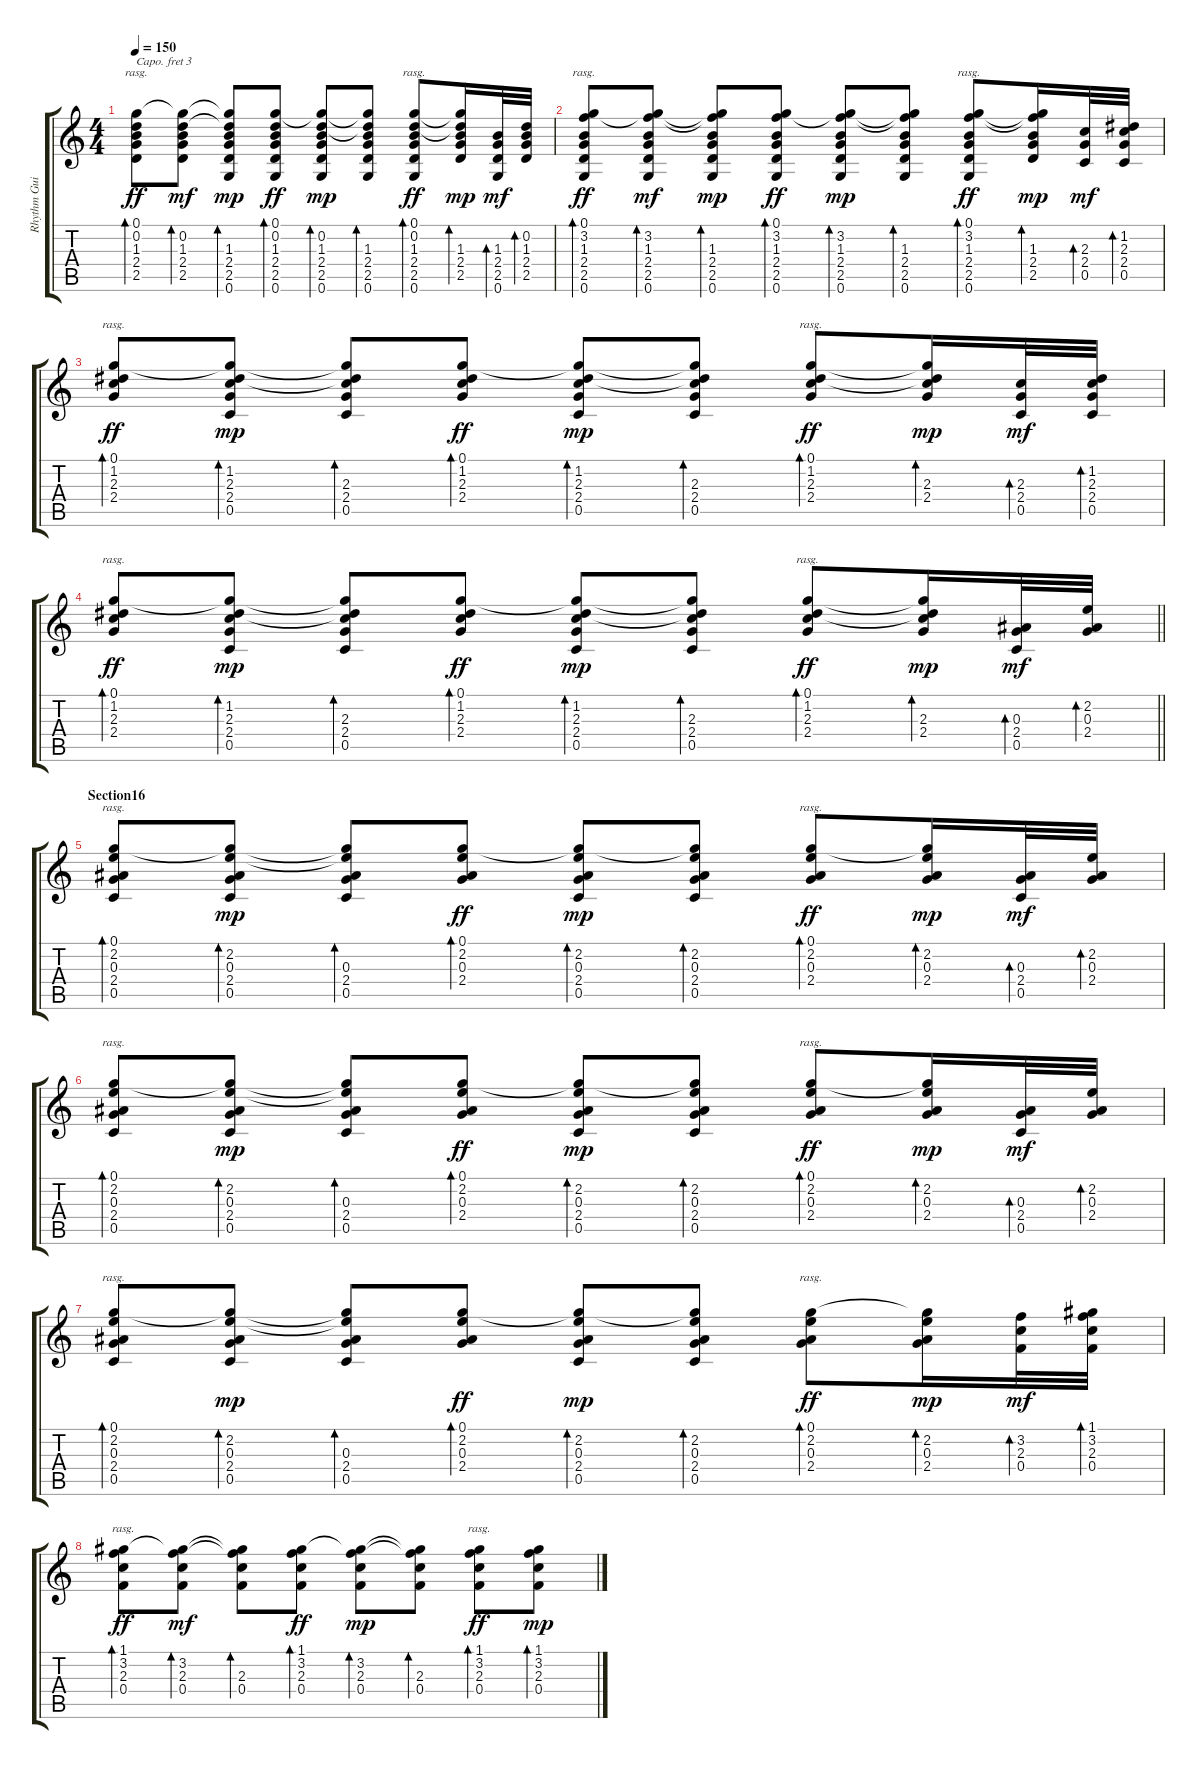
\track ("Rhythm Guitar 1" "Rhythm Gui") {instrument acousticguitarnylon}
\staff {score tabs}
\capo 3
\tuning (E4 B3 G3 D3 A2 E2) {hide}
\ts (4 4)
\tempo 150
\clef g2
\ks c
(0.1 0.2 1.3 2.4 2.5).8{bd 480 rasg ii dy ff} (0.1{t} 0.2 1.3 2.4 2.5).8{bd 60 dy mf} (0.1{t} 0.2{t} 1.3 2.4 2.5 0.6).8{bd 60 dy mp} (0.1 0.2 1.3 2.4 2.5 0.6).8{bd 60 dy ff} (0.1{t} 0.2 1.3 2.4 2.5 0.6).8{bd 60 dy mp} (0.1{t} 0.2{t} 1.3 2.4 2.5 0.6).8{bd 60} (0.1 0.2 1.3 2.4 2.5 0.6).8{bd 120 rasg ii dy ff} (0.1{t} 0.2{t} 1.3 2.4 2.5).16{bd 120 dy mp} (1.3 2.4 2.5 0.6).32{bd 60 dy mf} (0.2 1.3 2.4 2.5).32{bd 60} |
(0.1 3.2 1.3 2.4 2.5 0.6).8{bd 480 rasg ii dy ff} (0.1{t} 3.2 1.3 2.4 2.5 0.6).8{bd 60 dy mf} (0.1{t} 3.2{t} 1.3 2.4 2.5 0.6).8{bd 60 dy mp} (0.1 3.2 1.3 2.4 2.5 0.6).8{bd 60 dy ff} (0.1{t} 3.2 1.3 2.4 2.5 0.6).8{bd 60 dy mp} (0.1{t} 3.2{t} 1.3 2.4 2.5 0.6).8{bd 60} (0.1 3.2 1.3 2.4 2.5 0.6).8{bd 120 rasg ii dy ff} (0.1{t} 3.2{t} 1.3 2.4 2.5).16{bd 120 dy mp} (2.3 2.4 0.5).32{bd 60 dy mf} (1.2 2.3 2.4 0.5).32{bd 60} |
(0.1 1.2 2.3 2.4).8{bd 480 rasg ii dy ff} (0.1{t} 1.2 2.3 2.4 0.5).8{bd 60 dy mp} (0.1{t} 1.2{t} 2.3 2.4 0.5).8{bd 60} (0.1 1.2 2.3 2.4).8{bd 60 dy ff} (0.1{t} 1.2 2.3 2.4 0.5).8{bd 60 dy mp} (0.1{t} 1.2{t} 2.3 2.4 0.5).8{bd 60} (0.1 1.2 2.3 2.4).8{bd 120 rasg ii dy ff} (0.1{t} 1.2{t} 2.3 2.4).16{bd 120 dy mp} (2.3 2.4 0.5).32{bd 60 dy mf} (1.2 2.3 2.4 0.5).32{bd 60} |
\barLineRight lightlight
(0.1 1.2 2.3 2.4).8{bd 480 rasg ii dy ff} (0.1{t} 1.2 2.3 2.4 0.5).8{bd 60 dy mp} (0.1{t} 1.2{t} 2.3 2.4 0.5).8{bd 60} (0.1 1.2 2.3 2.4).8{bd 60 dy ff} (0.1{t} 1.2 2.3 2.4 0.5).8{bd 60 dy mp} (0.1{t} 1.2{t} 2.3 2.4 0.5).8{bd 60} (0.1 1.2 2.3 2.4).8{bd 120 rasg ii dy ff} (0.1{t} 1.2{t} 2.3 2.4).16{bd 120 dy mp} (0.3 2.4 0.5).32{bd 60 dy mf} (2.2 0.3 2.4).32{bd 60} |
\section ("" "Section16")
(0.1 2.2 0.3 2.4 0.5).8{bd 480 rasg ii} (0.1{t} 2.2 0.3 2.4 0.5).8{bd 60 dy mp} (0.1{t} 2.2{t} 0.3 2.4 0.5).8{bd 60} (0.1 2.2 0.3 2.4).8{bd 60 dy ff} (0.1{t} 2.2 0.3 2.4 0.5).8{bd 60 dy mp} (0.1{t} 2.2 0.3 2.4 0.5).8{bd 60} (0.1 2.2 0.3 2.4).8{bd 120 rasg ii dy ff} (0.1{t} 2.2 0.3 2.4).16{bd 120 dy mp} (0.3 2.4 0.5).32{bd 60 dy mf} (2.2 0.3 2.4).32{bd 60} |
(0.1 2.2 0.3 2.4 0.5).8{bd 480 rasg ii} (0.1{t} 2.2 0.3 2.4 0.5).8{bd 60 dy mp} (0.1{t} 2.2{t} 0.3 2.4 0.5).8{bd 60} (0.1 2.2 0.3 2.4).8{bd 60 dy ff} (0.1{t} 2.2 0.3 2.4 0.5).8{bd 60 dy mp} (0.1{t} 2.2 0.3 2.4 0.5).8{bd 60} (0.1 2.2 0.3 2.4).8{bd 120 rasg ii dy ff} (0.1{t} 2.2 0.3 2.4).16{bd 120 dy mp} (0.3 2.4 0.5).32{bd 60 dy mf} (2.2 0.3 2.4).32{bd 60} |
(0.1 2.2 0.3 2.4 0.5).8{bd 480 rasg ii} (0.1{t} 2.2 0.3 2.4 0.5).8{bd 60 dy mp} (0.1{t} 2.2{t} 0.3 2.4 0.5).8{bd 60} (0.1 2.2 0.3 2.4).8{bd 60 dy ff} (0.1{t} 2.2 0.3 2.4 0.5).8{bd 60 dy mp} (0.1{t} 2.2 0.3 2.4 0.5).8{bd 60} (0.1 2.2 0.3 2.4).8{bd 120 rasg ii dy ff} (0.1{t} 2.2 0.3 2.4).16{bd 120 dy mp} (3.2 2.3 0.4).32{bd 60 dy mf} (1.1 3.2 2.3 0.4).32{bd 60} |
(1.1 3.2 2.3 0.4).8{bd 120 rasg ii dy ff} (1.1{t} 3.2 2.3 0.4).8{bd 60 dy mf} (1.1{t} 3.2{t} 2.3 0.4).8{bd 60} (1.1 3.2 2.3 0.4).8{bd 60 dy ff} (1.1{t} 3.2 2.3 0.4).8{bd 60 dy mp} (1.1{t} 3.2{t} 2.3 0.4).8{bd 60} (1.1 3.2 2.3 0.4).8{bd 60 rasg ii dy ff} (1.1 3.2 2.3 0.4).8{bd 60 dy mp}
